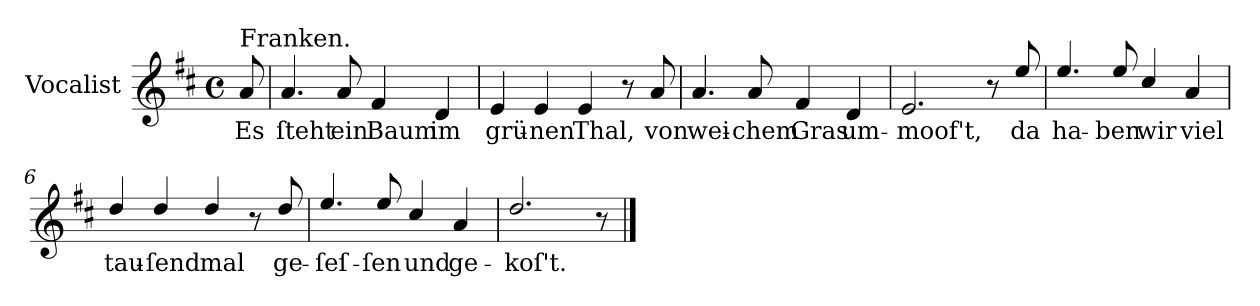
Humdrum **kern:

**kern	**text
*part1	*part1
*staff1	*staff1
*I"Vocalist	*
*k[f#c#]	*
*D:	*
*M4/4	*
*met(c)	*
=	=
!LO:TX:a:t=Franken.	!
8a	Es
=1	=1
4.a	ſteht
8a	ein
4f#	Baum
4d	im
=2	=2
4e	grü-
4e	-nen
4e	Thal,
8r	.
8a	von
=3	=3
4.a	wei-
8a	-chem
4f#	Gras
4d	um-
=4	=4
2.e	-moof't,
8r	.
8ee/	da
=5	=5
4.ee/	ha-
8ee/	-ben
4cc#/	wir
4a	viel
=6	=6
4dd/	tau-
4dd/	-ſend
4dd/	mal
8r	.
8dd/	ge-
=7	=7
4.ee/	-ſeſ-
8ee/	-ſen
4cc#/	und
4a	ge-
=8	=8
2.dd/	-koſ't.
8r	.
==	==
*-	*-
